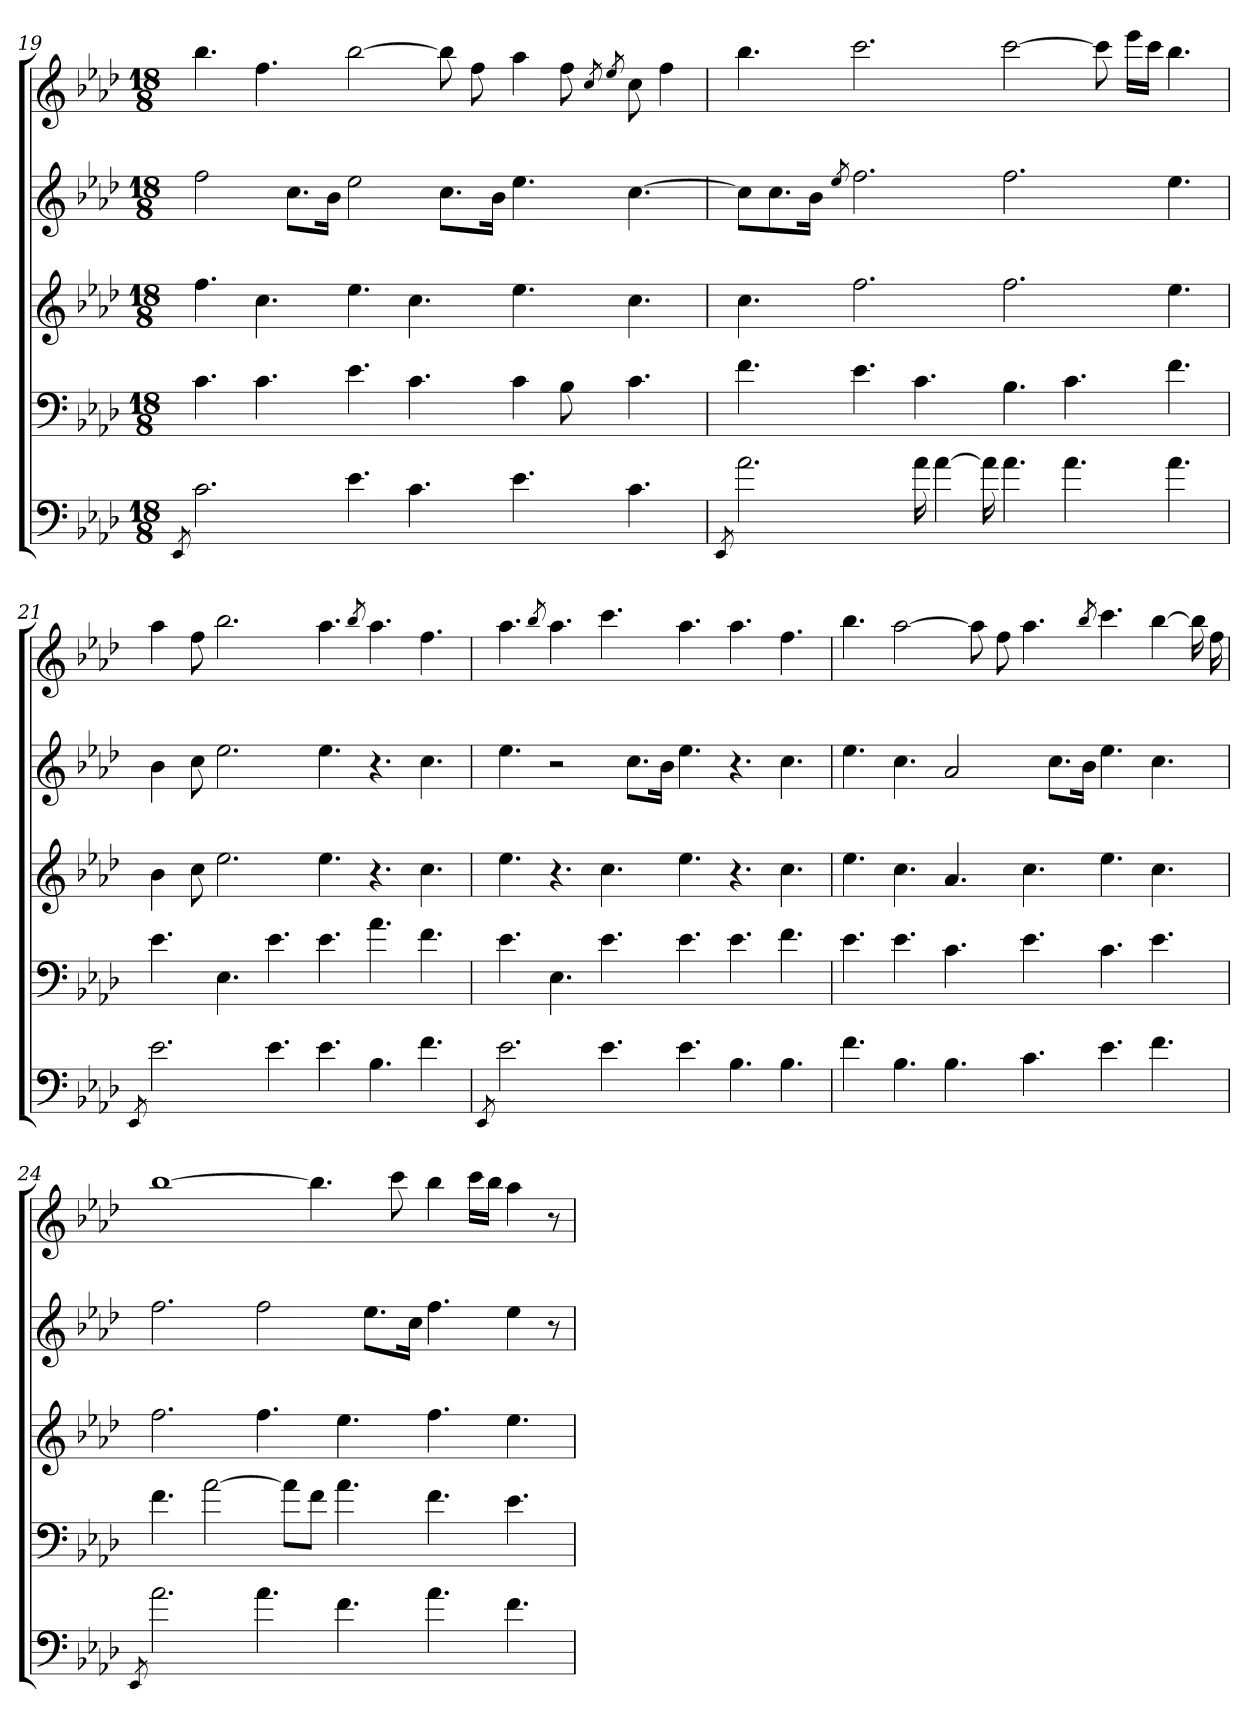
**kern	**kern	**kern	**kern	**kern
*part5	*part4	*part3	*part2	*part1
*staff5	*staff4	*staff3	*staff2	*staff1
*clefF4	*clefF4	*clefG2	*clefG2	*clefG2
*k[b-e-a-d-]	*k[b-e-a-d-]	*k[b-e-a-d-]	*k[b-e-a-d-]	*k[b-e-a-d-]
*M18/8	*M18/8	*M18/8	*M18/8	*M18/8
=19	=19	=19	=19	=19
8qEE-	.	.	.	.
2.c	4.c	4.ff	2ff	4.bb-
.	4.c	4.cc	.	4.ff
.	.	.	8.cc\L	.
.	.	.	16b-\Jk	.
4.e-	4.e-	4.ee-	2ee-	[2bb-
4.c	4.c	4.cc	.	.
.	.	.	8.cc\L	8bb-]
.	.	.	.	8ff
.	.	.	16b-\Jk	.
4.e-	4c	4.ee-	4.ee-	4aa-
.	8B-	.	.	8ff
.	.	.	.	8qcc
.	.	.	.	8qee-
4.c	4.c	4.cc	[4.cc	8cc
.	.	.	.	4ff
=20	=20	=20	=20	=20
8qEE-	.	.	.	.
2.a-	4.f	4.cc	8cc\L]	4.bb-
.	.	.	8.cc\	.
.	.	.	16b-\Jk	.
.	.	.	8qee-	.
.	4.e-	2.ff	2.ff	2.ccc
16a-	4.c	.	.	.
[4a-	.	.	.	.
16a-]	.	.	.	.
4.a-	4.B-	2.ff	2.ff	[2ccc
4.a-	4.c	.	.	.
.	.	.	.	8ccc]
.	.	.	.	16eee-\LL
.	.	.	.	16ccc\JJ
4.a-	4.f	4.ee-	4.ee-	4.bb-
=21	=21	=21	=21	=21
8qEE-	.	.	.	.
2.e-	4.e-	4b-	4b-	4aa-
.	.	8cc	8cc	8ff
.	4.E-	2.ee-	2.ee-	2.bb-
4.e-	4.e-	.	.	.
4.e-	4.e-	4.ee-	4.ee-	4.aa-
.	.	.	.	8qbb-
4.B-	4.a-	4.r	4.r	4.aa-
4.f	4.f	4.cc	4.cc	4.ff
=22	=22	=22	=22	=22
8qEE-	.	.	.	.
2.e-	4.e-	4.ee-	4.ee-	4.aa-
.	.	.	.	8qbb-
.	4.E-	4.r	2r	4.aa-
4.e-	4.e-	4.cc	.	4.ccc
.	.	.	8.cc\L	.
.	.	.	16b-\Jk	.
4.e-	4.e-	4.ee-	4.ee-	4.aa-
4.B-	4.e-	4.r	4.r	4.aa-
4.B-	4.f	4.cc	4.cc	4.ff
=23	=23	=23	=23	=23
4.f	4.e-	4.ee-	4.ee-	4.bb-
4.B-	4.e-	4.cc	4.cc	[2aa-
4.B-	4.c	4.a-	2a-	.
.	.	.	.	8aa-]
.	.	.	.	8ff
4.c	4.e-	4.cc	.	4.aa-
.	.	.	8.cc\L	.
.	.	.	16b-\Jk	.
.	.	.	.	8qbb-
4.e-	4.c	4.ee-	4.ee-	4.ccc
4.f	4.e-	4.cc	4.cc	[4bb-
.	.	.	.	16bb-]
.	.	.	.	16ff
=24	=24	=24	=24	=24
8qEE-	.	.	.	.
2.a-	4.f	2.ff	2.ff	[1bb-
.	[2a-	.	.	.
4.a-	.	4.ff	2ff	.
.	8a-\L]	.	.	.
.	8f\J	.	.	4.bb-]
4.f	4.a-	4.ee-	.	.
.	.	.	8.ee-\L	.
.	.	.	.	8ccc
.	.	.	16cc\Jk	.
4.a-	4.f	4.ff	4.ff	4bb-
.	.	.	.	16ccc\LL
.	.	.	.	16bb-\JJ
4.f	4.e-	4.ee-	4ee-	4aa-
.	.	.	8r	8r
=	=	=	=	=
*-	*-	*-	*-	*-
